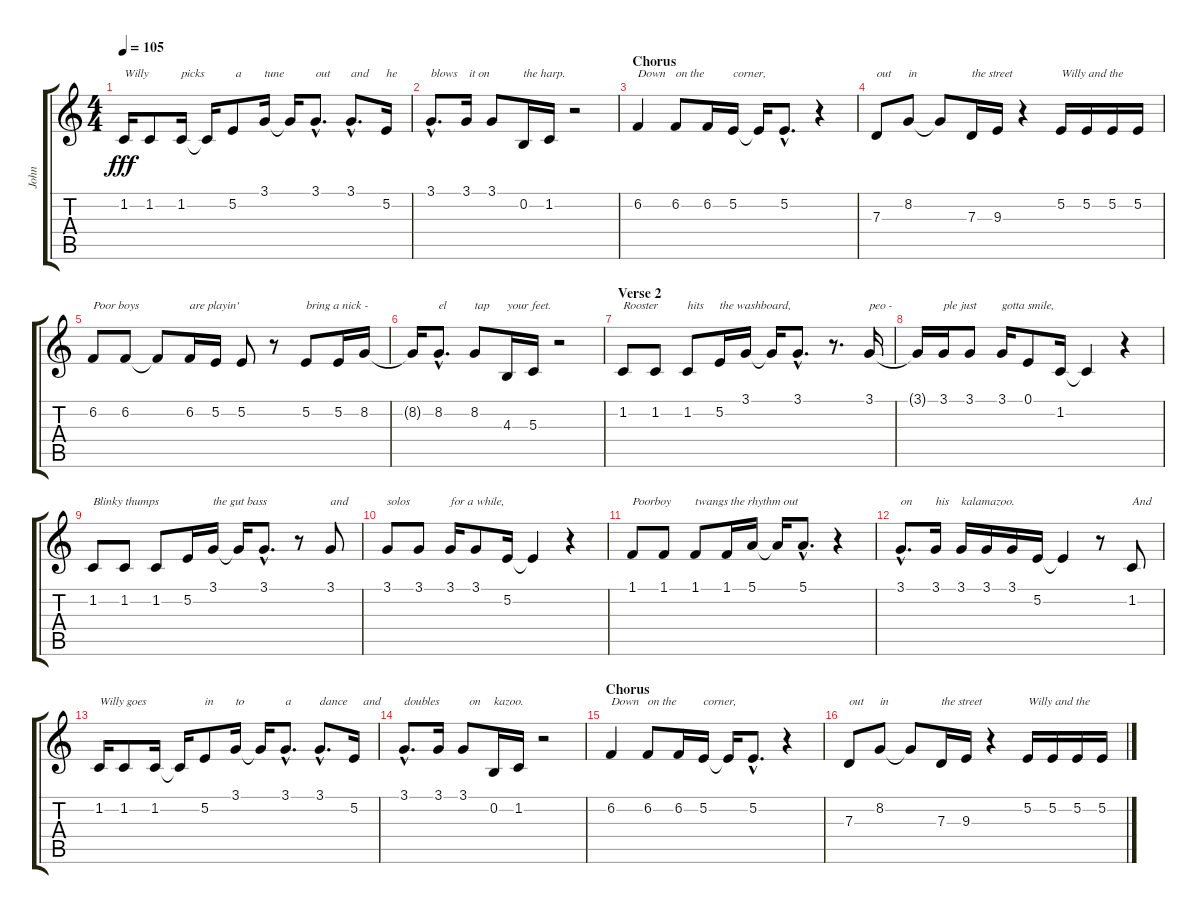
\track ("John" "John") {instrument clarinet}
\staff {score tabs}
\tuning (E4 B3 G3 D3 A2 E2) {hide}
\ts (4 4)
\tempo 105
\clef g2
\ks c
1.2.16{txt "Willy" dy fff} 1.2.8 1.2.16{txt "picks"} 1.2{t}.16 5.2.8{txt " a"} 3.1.16{txt "tune"} 3.1{t}.16 3.1{hac}.8{d txt "out"} 3.1{hac}.8{d txt "and"} 5.2.16{txt "he"} |
3.1{hac}.8{d txt "blows"} 3.1.16{txt " it on"} 3.1.8 0.2.16{txt "the harp."} 1.2.16 r.2 |
\section ("" "Chorus")
6.2.4{txt "Down"} 6.2.8{txt "on the"} 6.2.16 5.2.16{txt "corner,"} 5.2{t}.16 5.2{hac}.8{d} r.4 |
7.3.8{txt "out"} 8.2.8{txt "in"} 8.2{t}.8 7.3.16{txt "the street"} 9.3.16 r.4 5.2.16{txt "Willy and the"} 5.2.16 5.2.16 5.2.16 |
6.2.8{txt "Poor boys"} 6.2.8 6.2{t}.8 6.2.16{txt "are playin'"} 5.2.16 5.2.8 r.8 5.2.8{txt "bring a nick -"} 5.2.16 8.2.16 |
8.2{t}.16 8.2{hac}.8{d txt "el"} 8.2.8{txt "tap"} 4.3.16{txt "your feet."} 5.3.16 r.2 |
\section ("" "Verse 2")
1.2.8{txt "Rooster"} 1.2.8 1.2.8{txt "hits"} 5.2.16{txt "the washboard,"} 3.1.16 3.1{t}.16 3.1{hac}.8{d} r.8{d} 3.1.16{txt "peo -"} |
3.1{t}.16 3.1.16{txt "ple just"} 3.1.8 3.1.16{txt "gotta smile,"} 0.1.8 1.2.16 1.2{t}.4 r.4 |
1.2.8{txt "Blinky thumps"} 1.2.8 1.2.8 5.2.16 3.1.16{txt "the gut bass"} 3.1{t}.16 3.1{hac}.8{d} r.8 3.1.8{txt "and"} |
3.1.8{txt "solos"} 3.1.8 3.1.16{txt "for a while,"} 3.1.8 5.2.16 5.2{t}.4 r.4 |
1.1.8{txt "Poorboy"} 1.1.8 1.1.8{txt "twangs the rhythm out"} 1.1.16 5.1.16 5.1{t}.16 5.1{hac}.8{d} r.4 |
3.1{hac}.8{d txt "on"} 3.1.16{txt "his"} 3.1.16{txt "kalamazoo."} 3.1.16 3.1.16 5.2.16 5.2{t}.4 r.8 1.2.8{txt "And"} |
1.2.16{txt "Willy goes"} 1.2.8 1.2.16 1.2{t}.16 5.2.8{txt "in"} 3.1.16{txt "to"} 3.1{t}.16 3.1{hac}.8{d txt "a"} 3.1{hac}.8{d txt "dance"} 5.2.16{txt "   and"} |
3.1{hac}.8{d txt "doubles"} 3.1.16 3.1.8{txt "  on"} 0.2.16{txt "kazoo."} 1.2.16 r.2 |
\section ("" "Chorus")
6.2.4{txt "Down"} 6.2.8{txt "on the"} 6.2.16 5.2.16{txt "corner,"} 5.2{t}.16 5.2{hac}.8{d} r.4 |
7.3.8{txt "out"} 8.2.8{txt "in"} 8.2{t}.8 7.3.16{txt "the street"} 9.3.16 r.4 5.2.16{txt "Willy and the"} 5.2.16 5.2.16 5.2.16
